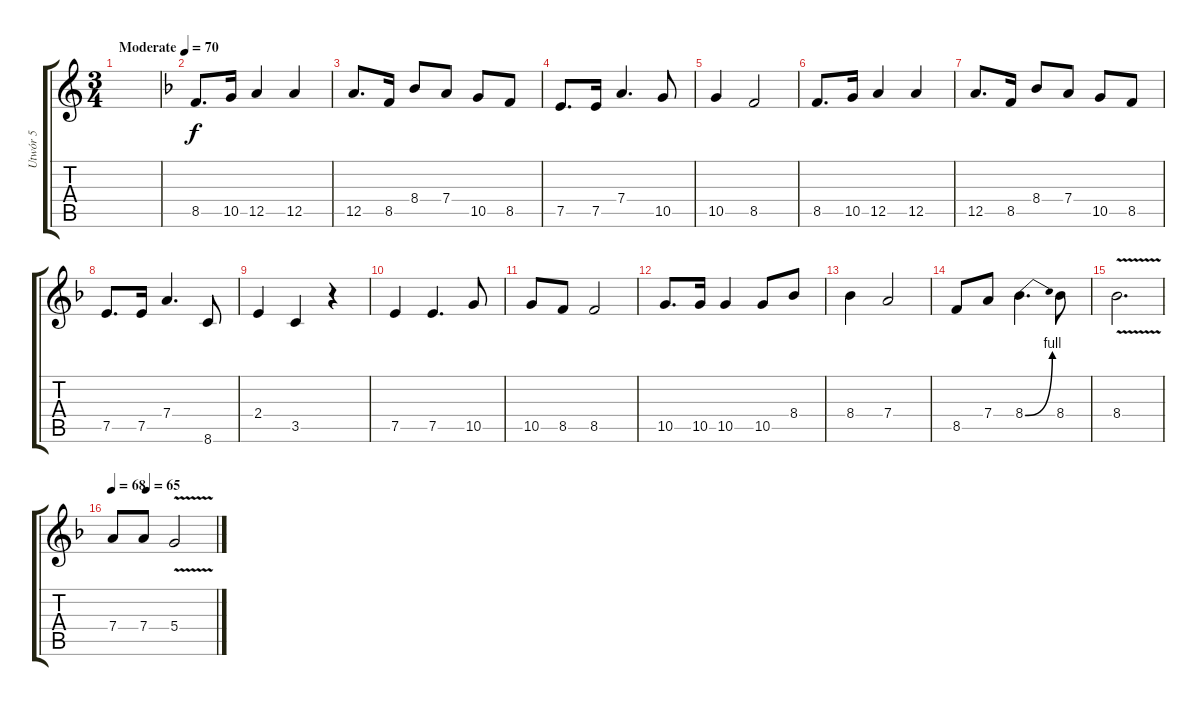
\track ("Utwór 5" "Utwór 5") {instrument distortionguitar}
\staff {score tabs}
\tuning (E4 B3 G3 D3 A2 E2) {hide}
\ts (3 4)
\tempo (70 "Moderate")
\clef g2
\ks c
|
\ks f
8.5.8{d} 10.5.16 12.5.4 12.5.4 |
12.5.8{d} 8.5.16 8.4.8 7.4.8 10.5.8 8.5.8 |
7.5.8{d} 7.5.16 7.4.4{d} 10.5.8 |
10.5.4 8.5.2 |
8.5.8{d} 10.5.16 12.5.4 12.5.4 |
12.5.8{d} 8.5.16 8.4.8 7.4.8 10.5.8 8.5.8 |
7.5.8{d} 7.5.16 7.4.4{d} 8.6.8 |
2.4.4 3.5.4 r.4 |
7.5.4 7.5.4{d} 10.5.8 |
10.5.8 8.5.8 8.5.2 |
10.5.8{d} 10.5.16 10.5.4 10.5.8 8.4.8 |
8.4.4 7.4.2 |
8.5.8 7.4.8 8.4{be (bend 0 0 60 4)}.4{d} 8.4.8 |
8.4{v}.2{d} |
\tempo 68
\tempo (65 0.3333333333333333)
7.4.8 7.4.8 5.4{v}.2
